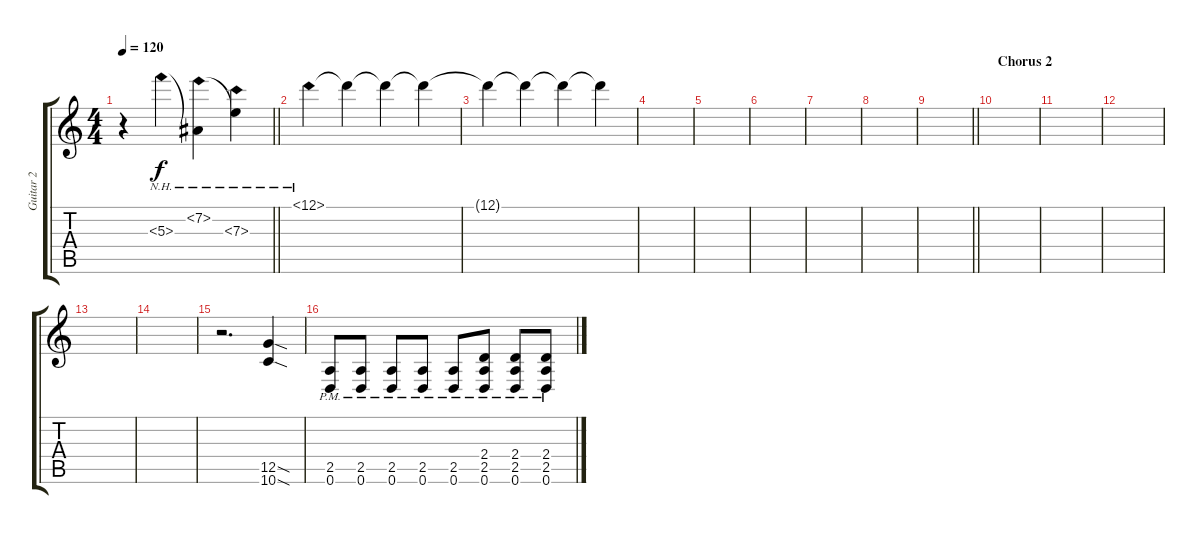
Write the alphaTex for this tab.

\track ("Guitar 2" "Guitar 2") {instrument acousticguitarsteel}
\staff {score tabs}
\tuning (D4 A3 F3 C3 G2 D2) {hide}
\ts (4 4)
\tempo 120
\clef g2
\barLineRight lightlight
\ks c
r.4{dy f volume 12} 5.3{nh}.4 (7.2{nh} 5.3{t}).4 (7.2{t} 7.3{nh}).4 |
\section ("" "")
12.1{nh}.4 12.1{t}.4 12.1{t}.4{volume 10} 12.1{t}.4 |
12.1{t}.4{volume 8} 12.1{t}.4 12.1{t}.4{volume 5} 12.1{t}.4 |
|
|
|
|
|
\barLineRight lightlight
|
\section ("" "Chorus 2")
|
|
|
|
|
r.2{d} (12.5{sod} 10.6{sod}).4{volume 11 instrument distortionguitar} |
(2.5{pm} 0.6{pm}).8 (2.5{pm} 0.6{pm}).8 (2.5{pm} 0.6{pm}).8 (2.5{pm} 0.6{pm}).8 (2.5{pm} 0.6{pm}).8 (2.4 2.5{pm} 0.6{pm}).8 (2.4 2.5{pm} 0.6{pm}).8 (2.4 2.5{pm} 0.6{pm}).8
